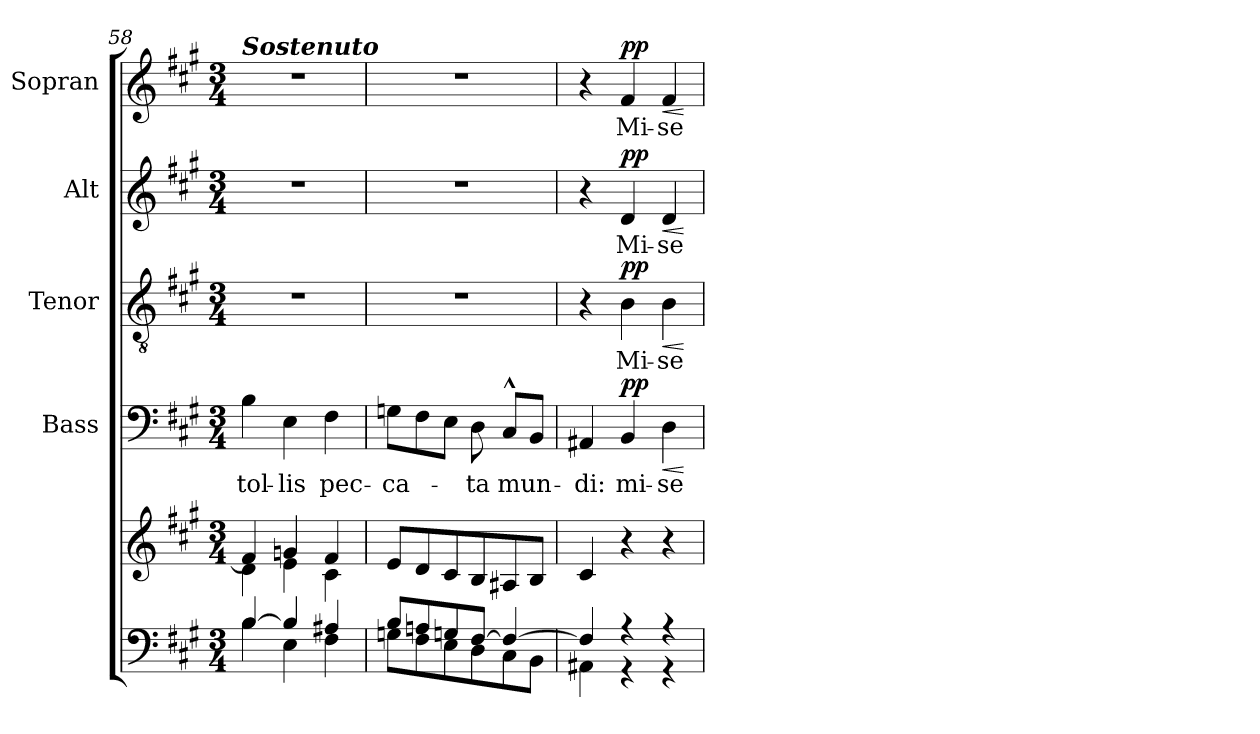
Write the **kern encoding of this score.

**kern	**kern	**kern	**text	**dynam	**kern	**text	**dynam	**kern	**text	**dynam	**kern	**text	**dynam
*part5	*part5	*part4	*part4	*part4	*part3	*part3	*part3	*part2	*part2	*part2	*part1	*part1	*part1
*staff6	*staff5	*staff4	*staff4	*staff4	*staff3	*staff3	*staff3	*staff2	*staff2	*staff2	*staff1	*staff1	*staff1
*	*	*I"Bass	*	*	*I"Tenor	*	*	*I"Alt	*	*	*I"Sopran	*	*
*	*	*I'B.	*	*	*I'T.	*	*	*I'A.	*	*	*I'S.	*	*
*clefF4	*clefG2	*clefF4	*	*	*clefGv2	*	*	*clefG2	*	*	*clefG2	*	*
*k[f#c#g#]	*k[f#c#g#]	*k[f#c#g#]	*	*	*k[f#c#g#]	*	*	*k[f#c#g#]	*	*	*k[f#c#g#]	*	*
*A:	*A:	*A:	*	*	*A:	*	*	*A:	*	*	*A:	*	*
*M3/4	*M3/4	*M3/4	*	*	*M3/4	*	*	*M3/4	*	*	*M3/4	*	*
=58	=58	=58	=58	=58	=58	=58	=58	=58	=58	=58	=58	=58	=58
*^	*^	*	*	*	*	*	*	*	*	*	*	*	*
!	!	!	!	!	!	!	!	!	!	!	!	!	!LO:TX:a:Bi:t=Sostenuto	!	!
!	!	!	!	!	!LO:LY:b	!	!	!	!	!	!	!	!	!	!
[>4B/	4B\	4f#/]	4d\	4B\	tol-	.	2.r	.	.	2.r	.	.	2.r	.	.
!	!	!	!	!	!LO:LY:b	!	!	!	!	!	!	!	!	!	!
4B/]	4E\	4gn/	4e\	4E\	-lis	.	.	.	.	.	.	.	.	.	.
!	!	!	!	!	!LO:LY:b	!	!	!	!	!	!	!	!	!	!
4A#X/	4F#\	4f#/	4c#\	4F#\	pec-	.	.	.	.	.	.	.	.	.	.
!!LO:LB:g=z
=59	=59	=59	=59	=59	=59	=59	=59	=59	=59	=59	=59	=59	=59	=59	=59
!	!	!	!	!	!LO:LY:b	!	!	!	!	!	!	!	!	!	!
*	*	*v	*v	*	*	*	*	*	*	*	*	*	*	*	*
8B/L	8Gn\L	8e/L	8Gn\L	-ca-	.	2.r	.	.	2.r	.	.	2.r	.	.
8An/	8F#\	8d/	8F#\	.	.	.	.	.	.	.	.	.	.	.
8Gn/	8E\	8c#/	8E\J	.	.	.	.	.	.	.	.	.	.	.
!	!	!	!	!LO:LY:b	!	!	!	!	!	!	!	!	!	!
[>8F#/J	8D\	8B/	8D\	-ta	.	.	.	.	.	.	.	.	.	.
!	!	!	!	!LO:LY:b	!	!	!	!	!	!	!	!	!	!
4F#/_	8C#\	8A#X/	8C#^^>/L	mun-	.	.	.	.	.	.	.	.	.	.
.	8BB\J	8B/J	8BB/J	.	.	.	.	.	.	.	.	.	.	.
=60	=60	=60	=60	=60	=60	=60	=60	=60	=60	=60	=60	=60	=60	=60
!	!	!	!	!LO:LY:b	!	!	!	!	!	!	!	!	!	!
4F#/]	4AA#X\	4c#/	4AA#X/	-di:	.	4r	.	.	4r	.	.	4r	.	.
!	!	!	!	!LO:LY:b	!LO:DY:a	!	!LO:LY:b	!LO:DY:a	!	!LO:LY:b	!LO:DY:a	!	!LO:LY:b	!LO:DY:a
4r	4r	4r	4BB/	mi-	pp	4B\	Mi-	pp	4d/	Mi-	pp	4f#/	Mi-	pp
!	!	!	!	!LO:LY:b	!LO:HP:b	!	!LO:LY:b	!LO:HP:b	!	!LO:LY:b	!LO:HP:b	!	!LO:LY:b	!LO:HP:b
4r	4r	4r	4D\	-se-	<	4B\	-se-	<	4d/	-se-	<	4f#/	-se-	<
*v	*v	*	*	*	*	*	*	*	*	*	*	*	*	*
.	.	.	.	[	.	.	[	.	.	[	.	.	[
=	=	=	=	=	=	=	=	=	=	=	=	=	=
*-	*-	*-	*-	*-	*-	*-	*-	*-	*-	*-	*-	*-	*-
